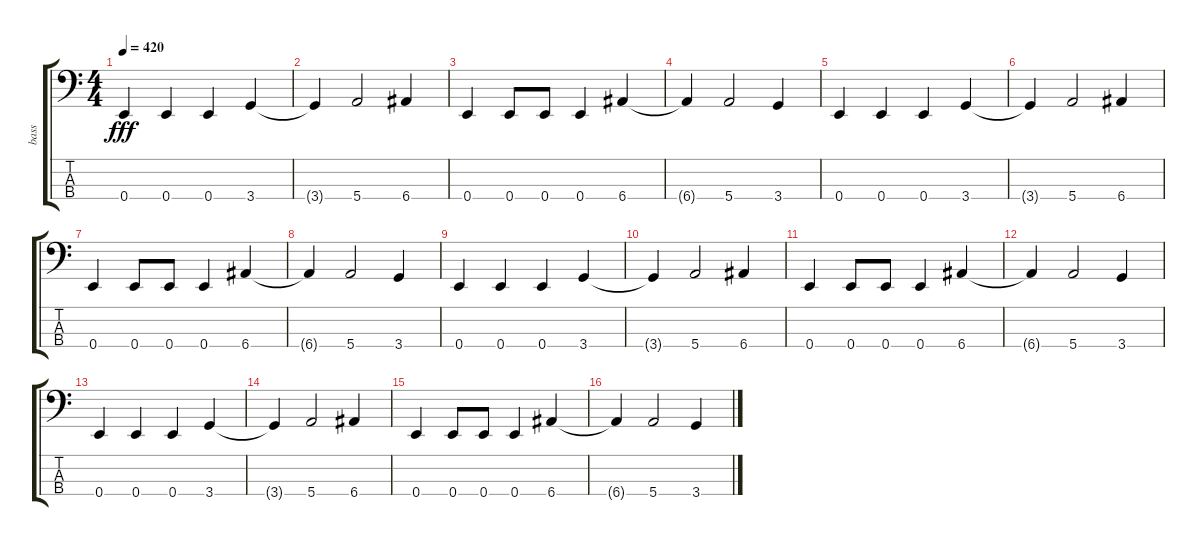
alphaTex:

\track ("bass" "bass") {instrument slapbass2}
\staff {score tabs}
\tuning (G2 D2 A1 E1) {hide}
\ts (4 4)
\tempo 420
\clef f4
\ks c
0.4.4{dy fff} 0.4.4 0.4.4 3.4.4 |
3.4{t}.4 5.4.2 6.4.4 |
0.4.4 0.4.8 0.4.8 0.4.4 6.4.4 |
6.4{t}.4 5.4.2 3.4.4 |
0.4.4 0.4.4 0.4.4 3.4.4 |
3.4{t}.4 5.4.2 6.4.4 |
0.4.4 0.4.8 0.4.8 0.4.4 6.4.4 |
6.4{t}.4 5.4.2 3.4.4 |
0.4.4 0.4.4 0.4.4 3.4.4 |
3.4{t}.4 5.4.2 6.4.4 |
0.4.4 0.4.8 0.4.8 0.4.4 6.4.4 |
6.4{t}.4 5.4.2 3.4.4 |
0.4.4 0.4.4 0.4.4 3.4.4 |
3.4{t}.4 5.4.2 6.4.4 |
0.4.4 0.4.8 0.4.8 0.4.4 6.4.4 |
6.4{t}.4 5.4.2 3.4.4
